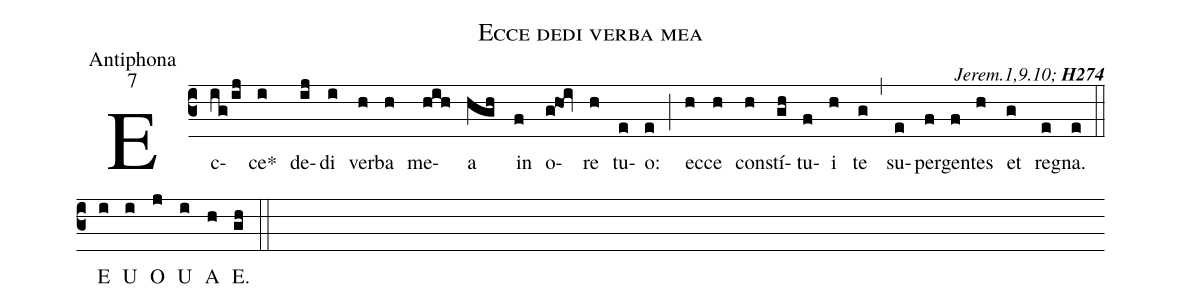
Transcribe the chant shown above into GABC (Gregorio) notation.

name:Ecce dedi verba mea;
office-part:Antiphona;
mode:7;
commentary:{\itshape\mdseries Jerem.1,9.10;\/} {\bfseries H274};
%%
(c3) Ec(ig/ij)ce<sp>*</sp>(i) de(ij)di(i) ver(h)ba(h) me(hih)a(hgh) in(f) o(g!ho1!iv)re(h) tu(e)o:(e) (;)
ec(h)ce(h) con(h)stí(gh)tu(f)i(h) te(g) (,)
su(e)per(f)gen(f)tes(h) et(g) re(e)gna.(e) (::)
<eu>  E(i) U(i) O(j) U(i) A(h) E.(gh) </eu> (::)
